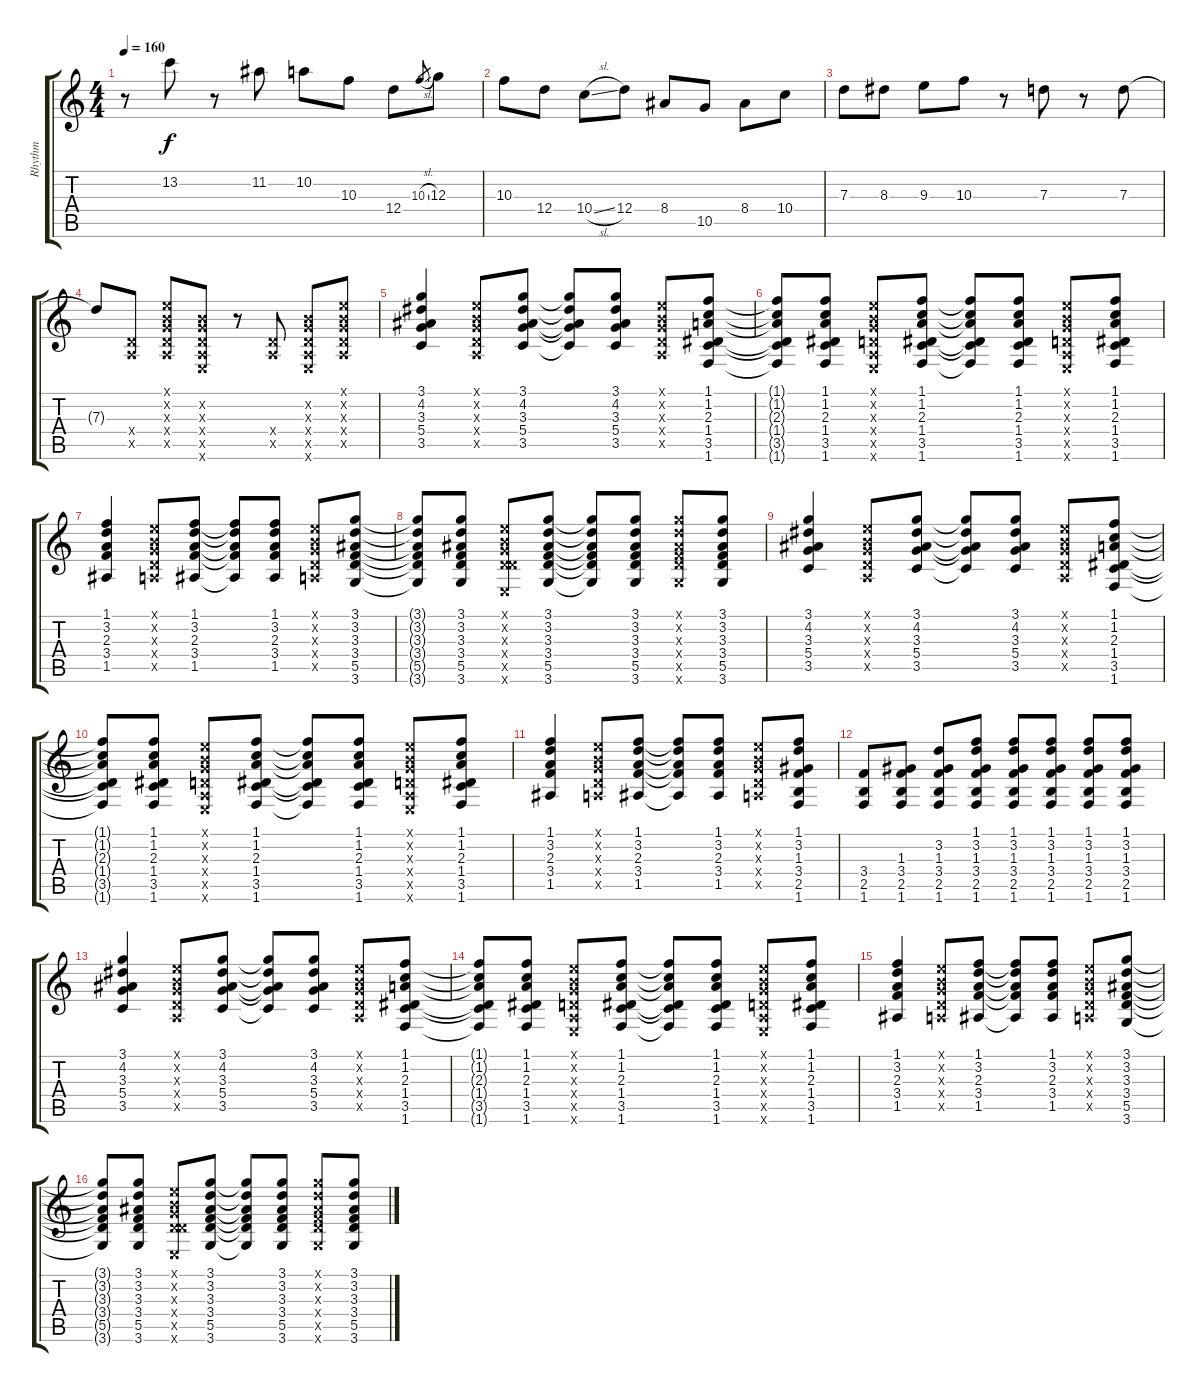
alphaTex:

\track ("Rhythm" "Rhythm") {instrument acousticguitarnylon}
\staff {score tabs}
\tuning (E4 B3 G3 D3 A2 E2) {hide}
\ts (4 4)
\tempo 160
\clef g2
\ks c
r.8{dy f} 13.2.8 r.8 11.2.8 10.2.8 10.3.8 12.4.8 10.3{sl}.8{gr} 12.3.8 |
10.3.8 12.4.8 10.4{sl}.8 12.4.8 8.4.8 10.5.8 8.4.8 10.4.8 |
7.3.8 8.3.8 9.3.8 10.3.8 r.8 7.3.8 r.8 7.3.8 |
7.3{t}.8 (0.4{x} 0.5{x}).8{volume 8} (0.1{x} 0.2{x} 0.3{x} 0.4{x} 0.5{x}).8 (0.2{x} 0.3{x} 0.4{x} 0.5{x} 0.6{x}).8 r.8 (0.4{x} 0.5{x}).8 (0.2{x} 0.3{x} 0.4{x} 0.5{x} 0.6{x}).8 (0.1{x} 0.2{x} 0.3{x} 0.4{x} 0.5{x}).8 |
(3.1 4.2 3.3 5.4 3.5).4 (0.1{x} 0.2{x} 0.3{x} 0.4{x} 0.5{x}).8 (3.1 4.2 3.3 5.4 3.5).8 (3.1{t} 4.2{t} 3.3{t} 5.4{t} 3.5{t}).8 (3.1 4.2 3.3 5.4 3.5).8 (0.1{x} 0.2{x} 0.3{x} 0.4{x} 0.5{x}).8 (1.1 1.2 2.3 1.4 3.5 1.6).8 |
(1.1{t} 1.2{t} 2.3{t} 1.4{t} 3.5{t} 1.6{t}).8 (1.1 1.2 2.3 1.4 3.5 1.6).8 (0.1{x} 0.2{x} 0.3{x} 0.4{x} 0.5{x} 0.6{x}).8 (1.1 1.2 2.3 1.4 3.5 1.6).8 (1.1{t} 1.2{t} 2.3{t} 1.4{t} 3.5{t} 1.6{t}).8 (1.1 1.2 2.3 1.4 3.5 1.6).8 (0.1{x} 0.2{x} 0.3{x} 0.4{x} 0.5{x} 0.6{x}).8 (1.1 1.2 2.3 1.4 3.5 1.6).8 |
(1.1 3.2 2.3 3.4 1.5).4 (0.1{x} 0.2{x} 0.3{x} 0.4{x} 0.5{x}).8 (1.1 3.2 2.3 3.4 1.5).8 (1.1{t} 3.2{t} 2.3{t} 3.4{t} 1.5{t}).8 (1.1 3.2 2.3 3.4 1.5).8 (0.1{x} 0.2{x} 0.3{x} 0.4{x} 0.5{x}).8 (3.1 3.2 3.3 3.4 5.5 3.6).8 |
(3.1{t} 3.2{t} 3.3{t} 3.4{t} 5.5{t} 3.6{t}).8 (3.1 3.2 3.3 3.4 5.5 3.6).8 (0.1{x} 0.2{x} 0.3{x} 0.4{x} 5.5{x} 0.6{x}).8 (3.1 3.2 3.3 3.4 5.5 3.6).8 (3.1{t} 3.2{t} 3.3{t} 3.4{t} 5.5{t} 3.6{t}).8 (3.1 3.2 3.3 3.4 5.5 3.6).8 (3.1{x} 3.2{x} 3.3{x} 3.4{x} 5.5{x} 3.6{x}).8 (3.1 3.2 3.3 3.4 5.5 3.6).8 |
(3.1 4.2 3.3 5.4 3.5).4 (0.1{x} 0.2{x} 0.3{x} 0.4{x} 0.5{x}).8 (3.1 4.2 3.3 5.4 3.5).8 (3.1{t} 4.2{t} 3.3{t} 5.4{t} 3.5{t}).8 (3.1 4.2 3.3 5.4 3.5).8 (0.1{x} 0.2{x} 0.3{x} 0.4{x} 0.5{x}).8 (1.1 1.2 2.3 1.4 3.5 1.6).8 |
(1.1{t} 1.2{t} 2.3{t} 1.4{t} 3.5{t} 1.6{t}).8 (1.1 1.2 2.3 1.4 3.5 1.6).8 (0.1{x} 0.2{x} 0.3{x} 0.4{x} 0.5{x} 0.6{x}).8 (1.1 1.2 2.3 1.4 3.5 1.6).8 (1.1{t} 1.2{t} 2.3{t} 1.4{t} 3.5{t} 1.6{t}).8 (1.1 1.2 2.3 1.4 3.5 1.6).8 (0.1{x} 0.2{x} 0.3{x} 0.4{x} 0.5{x} 0.6{x}).8 (1.1 1.2 2.3 1.4 3.5 1.6).8 |
(1.1 3.2 2.3 3.4 1.5).4 (0.1{x} 0.2{x} 0.3{x} 0.4{x} 0.5{x}).8 (1.1 3.2 2.3 3.4 1.5).8 (1.1{t} 3.2{t} 2.3{t} 3.4{t} 1.5{t}).8 (1.1 3.2 2.3 3.4 1.5).8 (0.1{x} 0.2{x} 0.3{x} 0.4{x} 0.5{x}).8 (1.1 3.2 1.3 3.4 2.5 1.6).8 |
(3.4 2.5 1.6).8 (1.3 3.4 2.5 1.6).8 (3.2 1.3 3.4 2.5 1.6).8 (1.1 3.2 1.3 3.4 2.5 1.6).8 (1.1 3.2 1.3 3.4 2.5 1.6).8 (1.1 3.2 1.3 3.4 2.5 1.6).8 (1.1 3.2 1.3 3.4 2.5 1.6).8 (1.1 3.2 1.3 3.4 2.5 1.6).8 |
(3.1 4.2 3.3 5.4 3.5).4 (0.1{x} 0.2{x} 0.3{x} 0.4{x} 0.5{x}).8 (3.1 4.2 3.3 5.4 3.5).8 (3.1{t} 4.2{t} 3.3{t} 5.4{t} 3.5{t}).8 (3.1 4.2 3.3 5.4 3.5).8 (0.1{x} 0.2{x} 0.3{x} 0.4{x} 0.5{x}).8 (1.1 1.2 2.3 1.4 3.5 1.6).8 |
(1.1{t} 1.2{t} 2.3{t} 1.4{t} 3.5{t} 1.6{t}).8 (1.1 1.2 2.3 1.4 3.5 1.6).8 (0.1{x} 0.2{x} 0.3{x} 0.4{x} 0.5{x} 0.6{x}).8 (1.1 1.2 2.3 1.4 3.5 1.6).8 (1.1{t} 1.2{t} 2.3{t} 1.4{t} 3.5{t} 1.6{t}).8 (1.1 1.2 2.3 1.4 3.5 1.6).8 (0.1{x} 0.2{x} 0.3{x} 0.4{x} 0.5{x} 0.6{x}).8 (1.1 1.2 2.3 1.4 3.5 1.6).8 |
(1.1 3.2 2.3 3.4 1.5).4 (0.1{x} 0.2{x} 0.3{x} 0.4{x} 0.5{x}).8 (1.1 3.2 2.3 3.4 1.5).8 (1.1{t} 3.2{t} 2.3{t} 3.4{t} 1.5{t}).8 (1.1 3.2 2.3 3.4 1.5).8 (0.1{x} 0.2{x} 0.3{x} 0.4{x} 0.5{x}).8 (3.1 3.2 3.3 3.4 5.5 3.6).8 |
(3.1{t} 3.2{t} 3.3{t} 3.4{t} 5.5{t} 3.6{t}).8 (3.1 3.2 3.3 3.4 5.5 3.6).8 (0.1{x} 0.2{x} 0.3{x} 0.4{x} 5.5{x} 0.6{x}).8 (3.1 3.2 3.3 3.4 5.5 3.6).8 (3.1{t} 3.2{t} 3.3{t} 3.4{t} 5.5{t} 3.6{t}).8 (3.1 3.2 3.3 3.4 5.5 3.6).8 (3.1{x} 3.2{x} 3.3{x} 3.4{x} 5.5{x} 3.6{x}).8 (3.1 3.2 3.3 3.4 5.5 3.6).8
